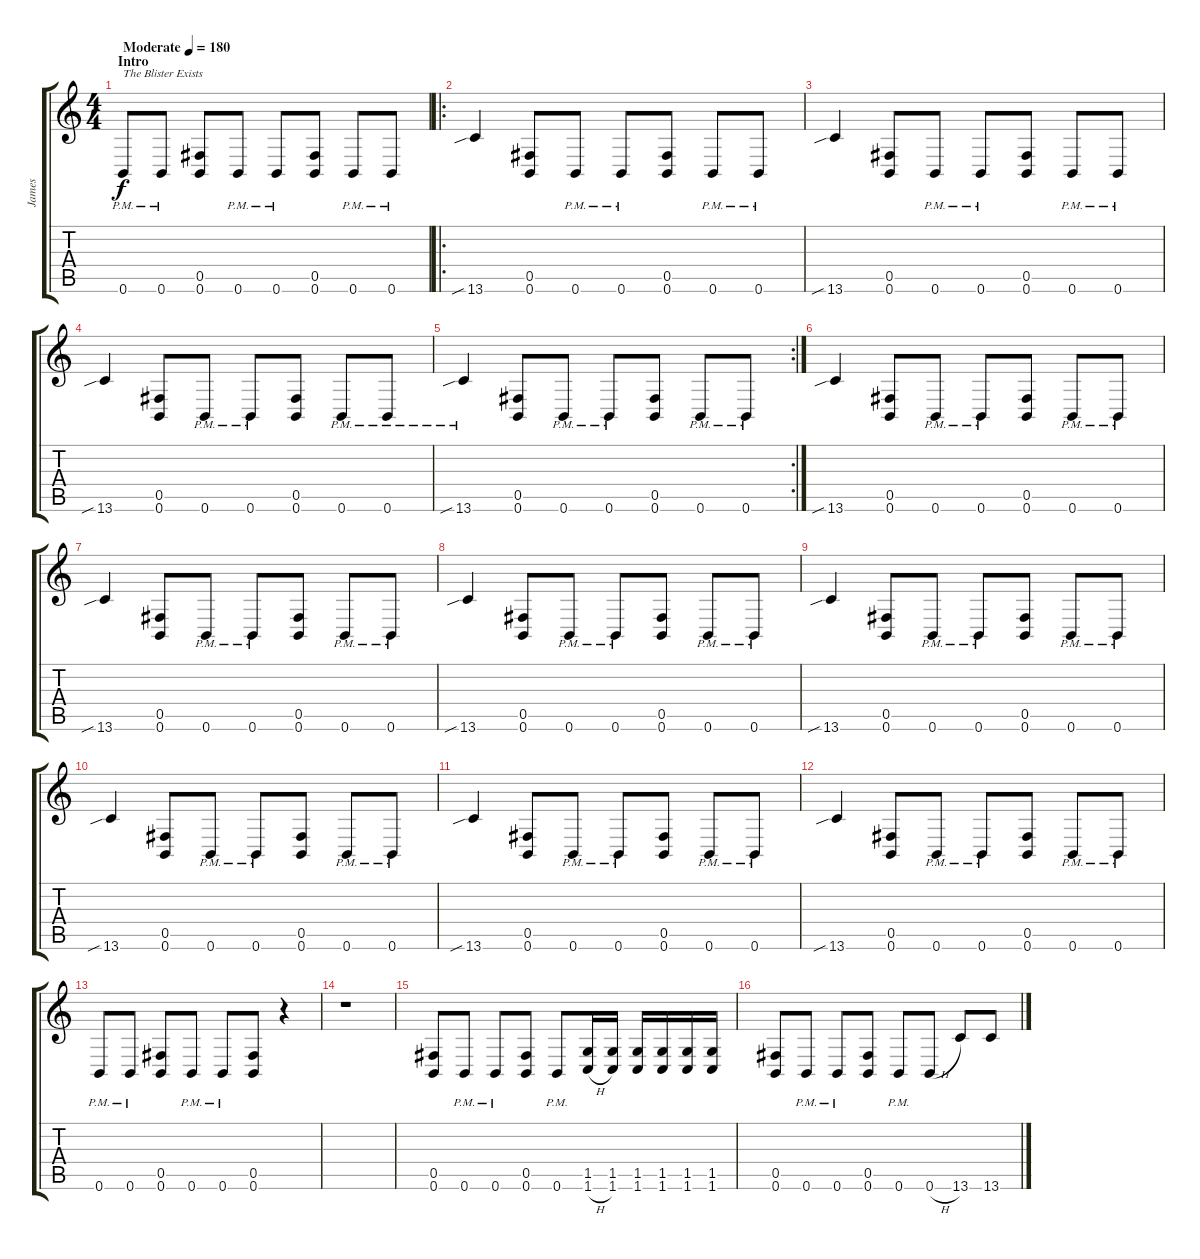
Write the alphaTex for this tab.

\track ("James " "James ") {instrument distortionguitar}
\staff {score tabs}
\tuning (Db4 Ab3 E3 B2 Gb2 B1) {hide}
\ts (4 4)
\section ("" "Intro")
\tempo (180 "Moderate")
\clef g2
\ks c
0.6{pm}.8{txt "The Blister Exists" dy f instrument distortionguitar} 0.6{pm}.8 (0.5 0.6).8 0.6{pm}.8 0.6{pm}.8 (0.5 0.6).8 0.6{pm}.8 0.6{pm}.8 |
\ro
13.6{sib}.4 (0.5 0.6).8 0.6{pm}.8 0.6{pm}.8 (0.5 0.6).8 0.6{pm}.8 0.6{pm}.8 |
13.6{sib}.4 (0.5 0.6).8 0.6{pm}.8 0.6{pm}.8 (0.5 0.6).8 0.6{pm}.8 0.6{pm}.8 |
13.6{sib}.4 (0.5 0.6).8 0.6{pm}.8 0.6{pm}.8 (0.5 0.6).8 0.6{pm}.8 0.6{pm}.8 |
\rc 2
13.6{sib pm}.4 (0.5 0.6).8 0.6{pm}.8 0.6{pm}.8 (0.5 0.6).8 0.6{pm}.8 0.6{pm}.8 |
13.6{sib}.4 (0.5 0.6).8 0.6{pm}.8 0.6{pm}.8 (0.5 0.6).8 0.6{pm}.8 0.6{pm}.8 |
13.6{sib}.4 (0.5 0.6).8 0.6{pm}.8 0.6{pm}.8 (0.5 0.6).8 0.6{pm}.8 0.6{pm}.8 |
13.6{sib}.4 (0.5 0.6).8 0.6{pm}.8 0.6{pm}.8 (0.5 0.6).8 0.6{pm}.8 0.6{pm}.8 |
13.6{sib}.4 (0.5 0.6).8 0.6{pm}.8 0.6{pm}.8 (0.5 0.6).8 0.6{pm}.8 0.6{pm}.8 |
13.6{sib}.4 (0.5 0.6).8 0.6{pm}.8 0.6{pm}.8 (0.5 0.6).8 0.6{pm}.8 0.6{pm}.8 |
13.6{sib}.4 (0.5 0.6).8 0.6{pm}.8 0.6{pm}.8 (0.5 0.6).8 0.6{pm}.8 0.6{pm}.8 |
13.6{sib}.4 (0.5 0.6).8 0.6{pm}.8 0.6{pm}.8 (0.5 0.6).8 0.6{pm}.8 0.6{pm}.8 |
0.6{pm}.8 0.6{pm}.8 (0.5 0.6).8 0.6{pm}.8 0.6{pm}.8 (0.5 0.6).8 r.4 |
r.1 |
(0.5 0.6).8 0.6{pm}.8 0.6{pm}.8 (0.5 0.6).8 0.6{pm}.8 (1.5 1.6{h}).16 (1.5 1.6).16 (1.5 1.6).16 (1.5 1.6).16 (1.5 1.6).16 (1.5 1.6).16 |
(0.5 0.6).8 0.6{pm}.8 0.6{pm}.8 (0.5 0.6).8 0.6{pm}.8 0.6{h}.8 13.6.8 13.6.8
